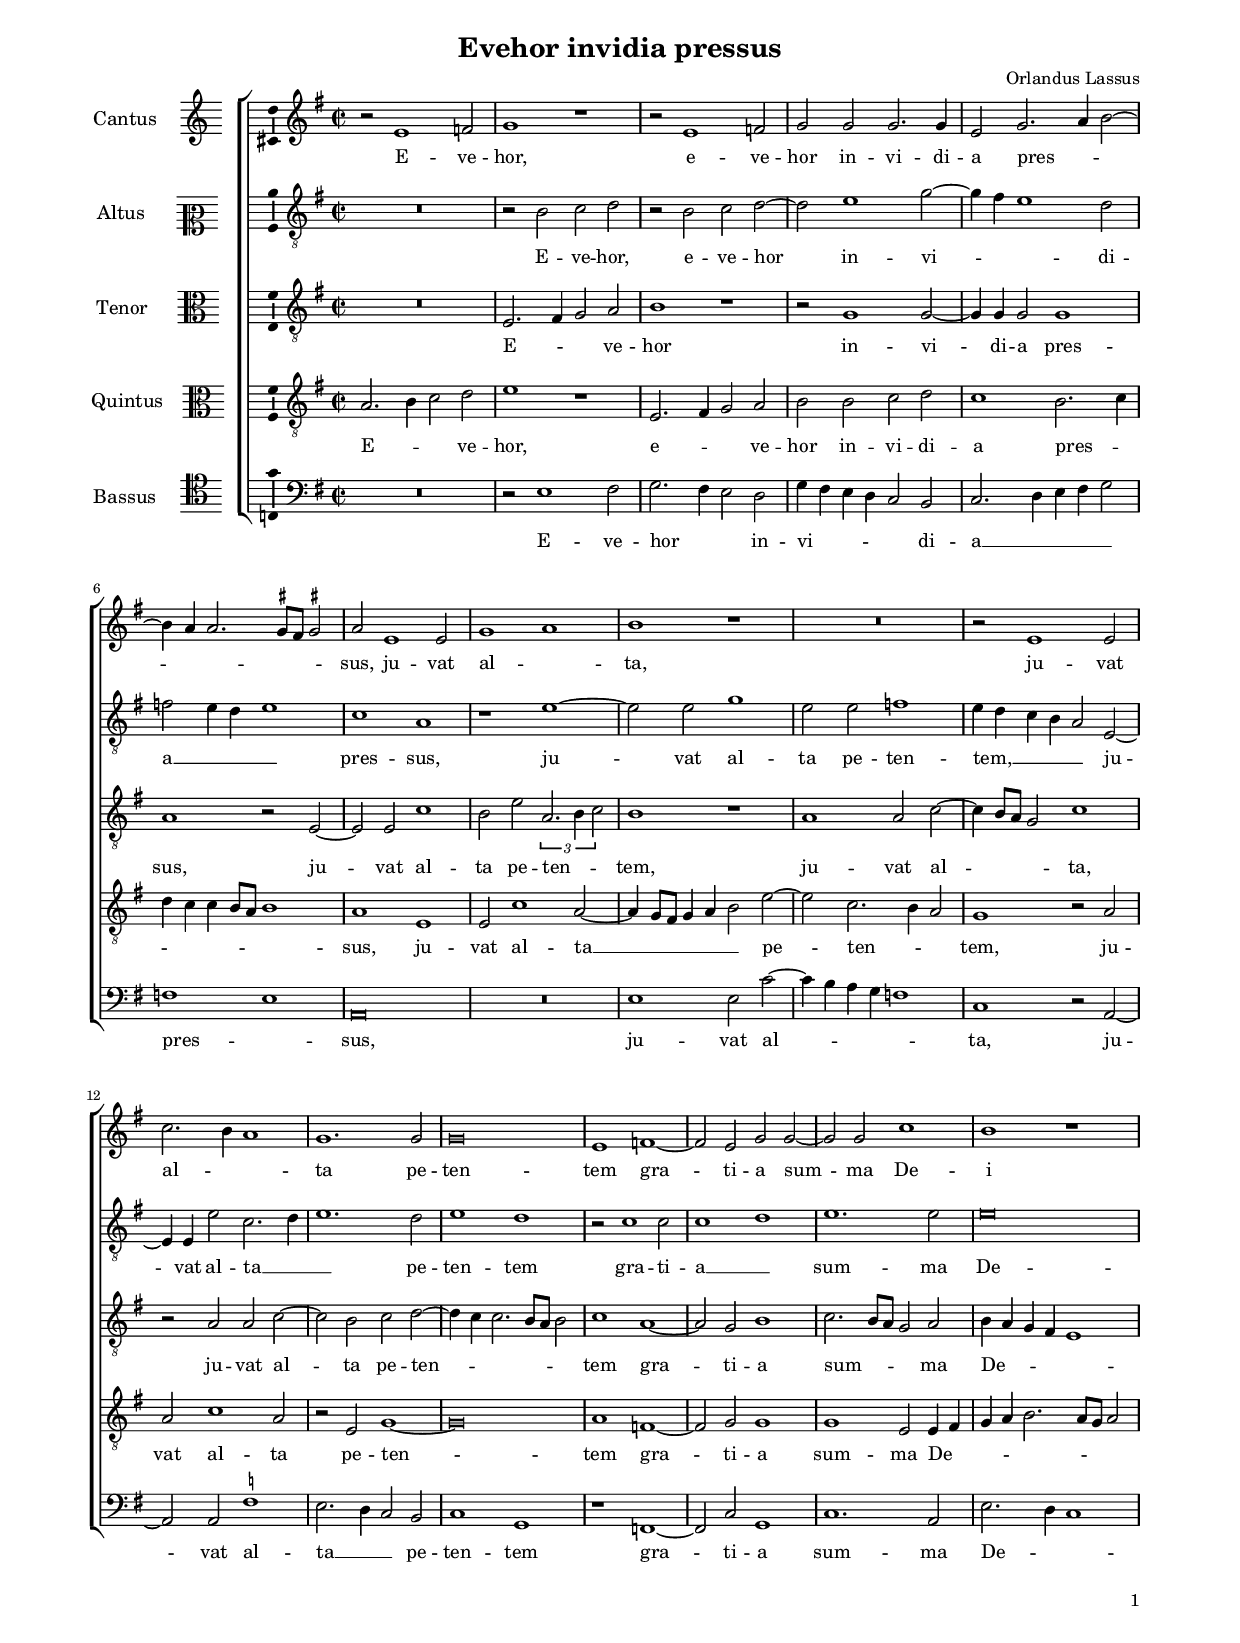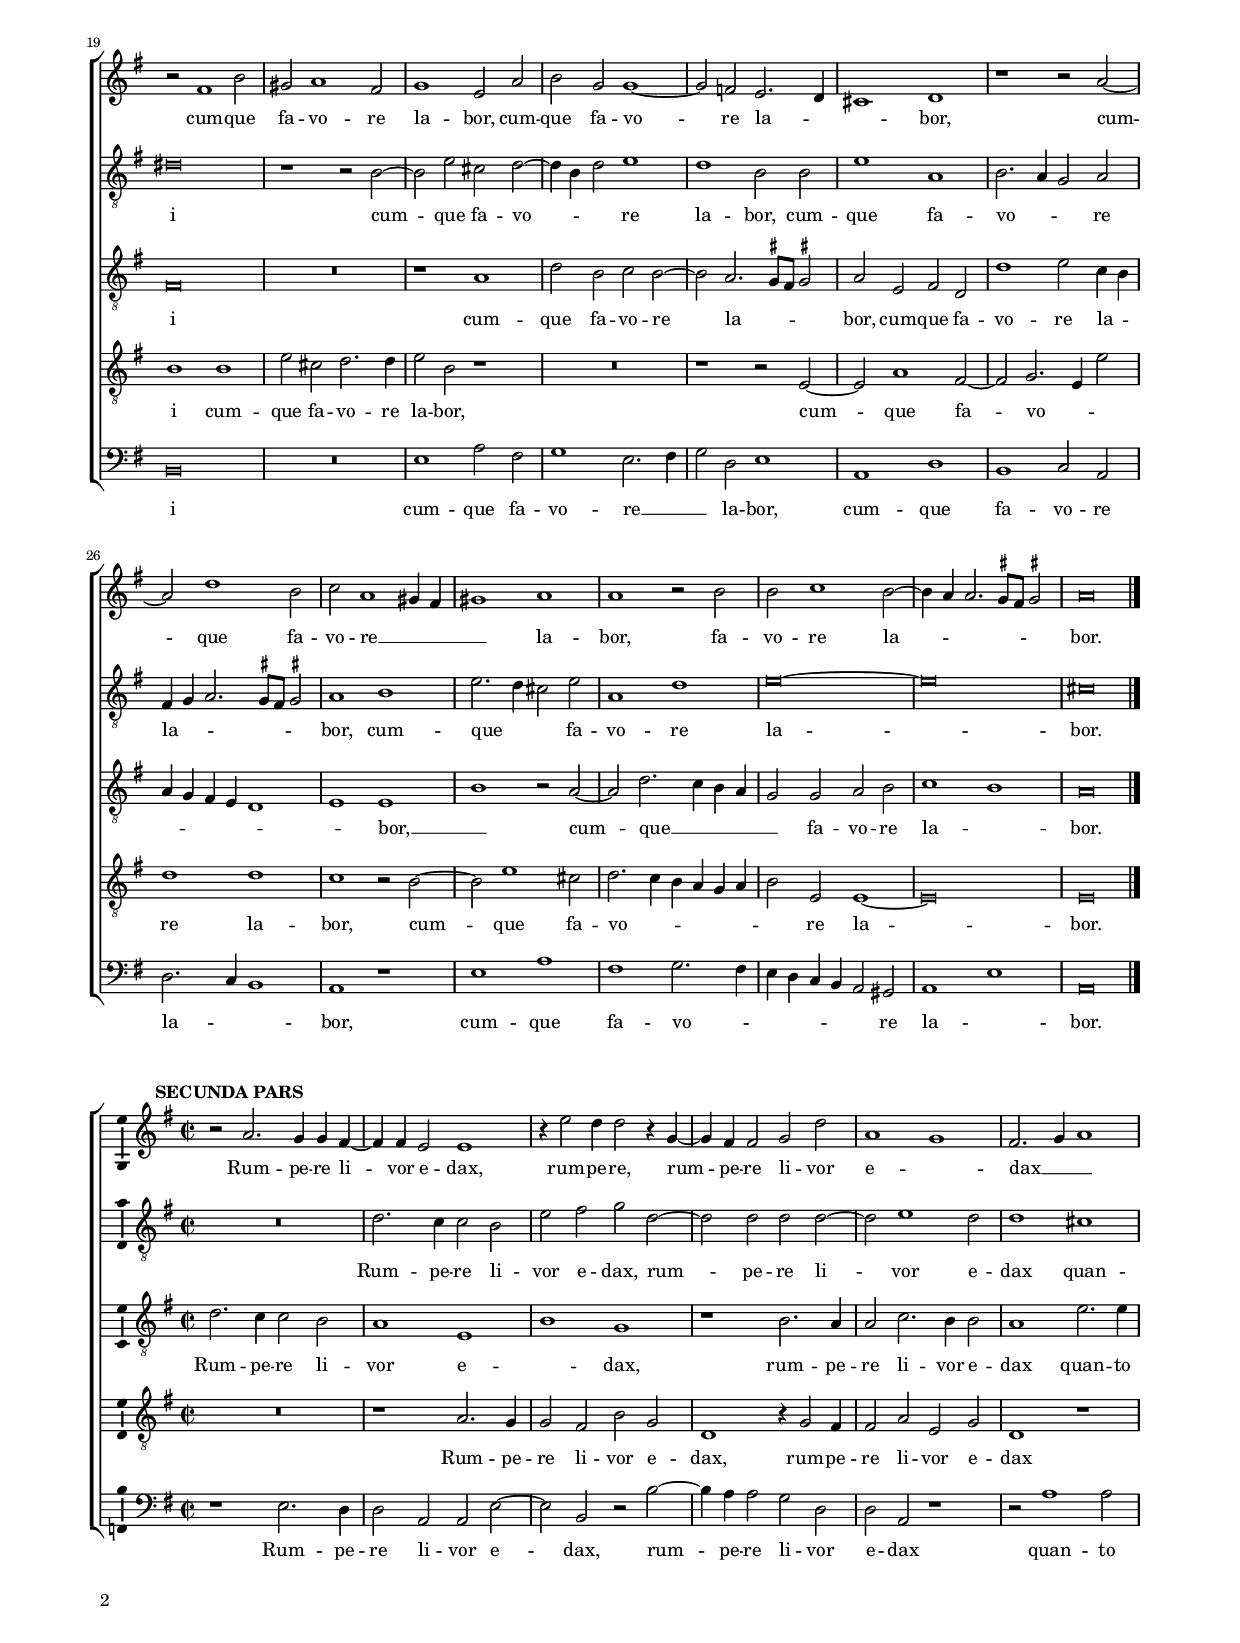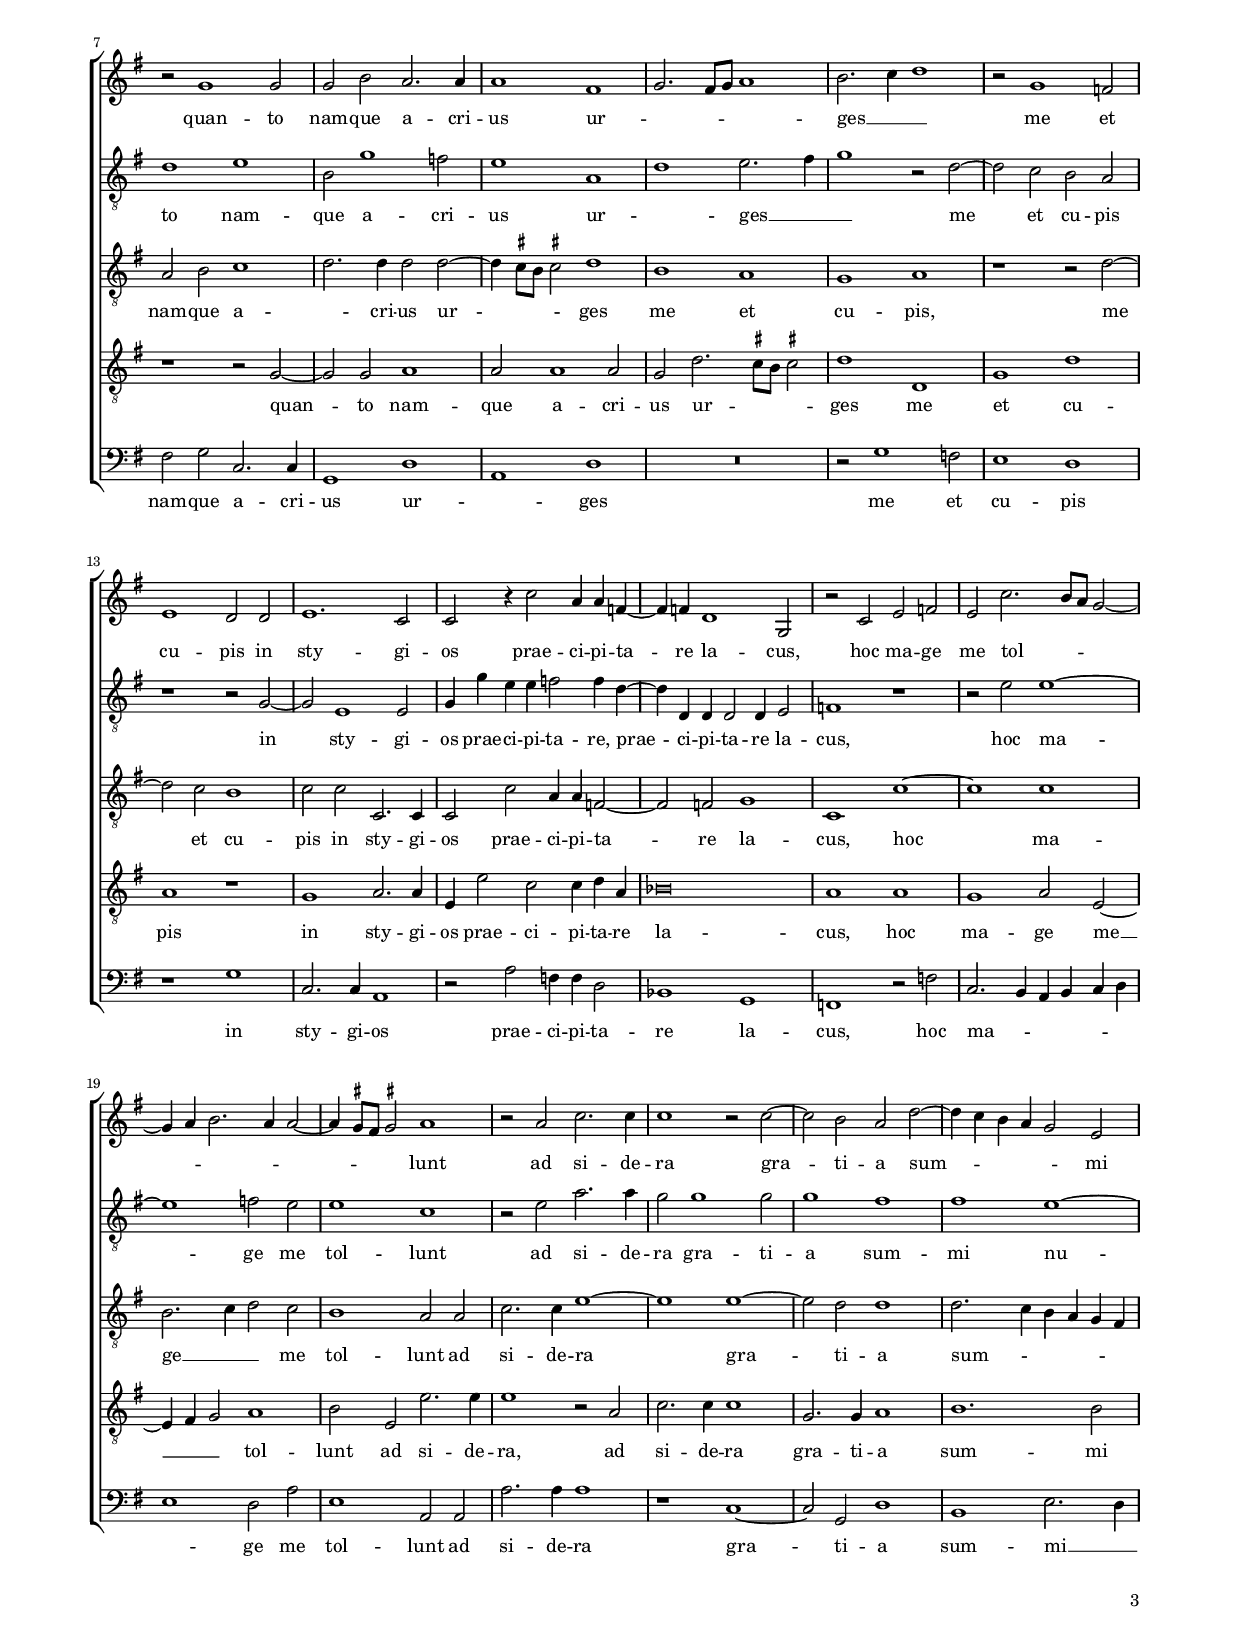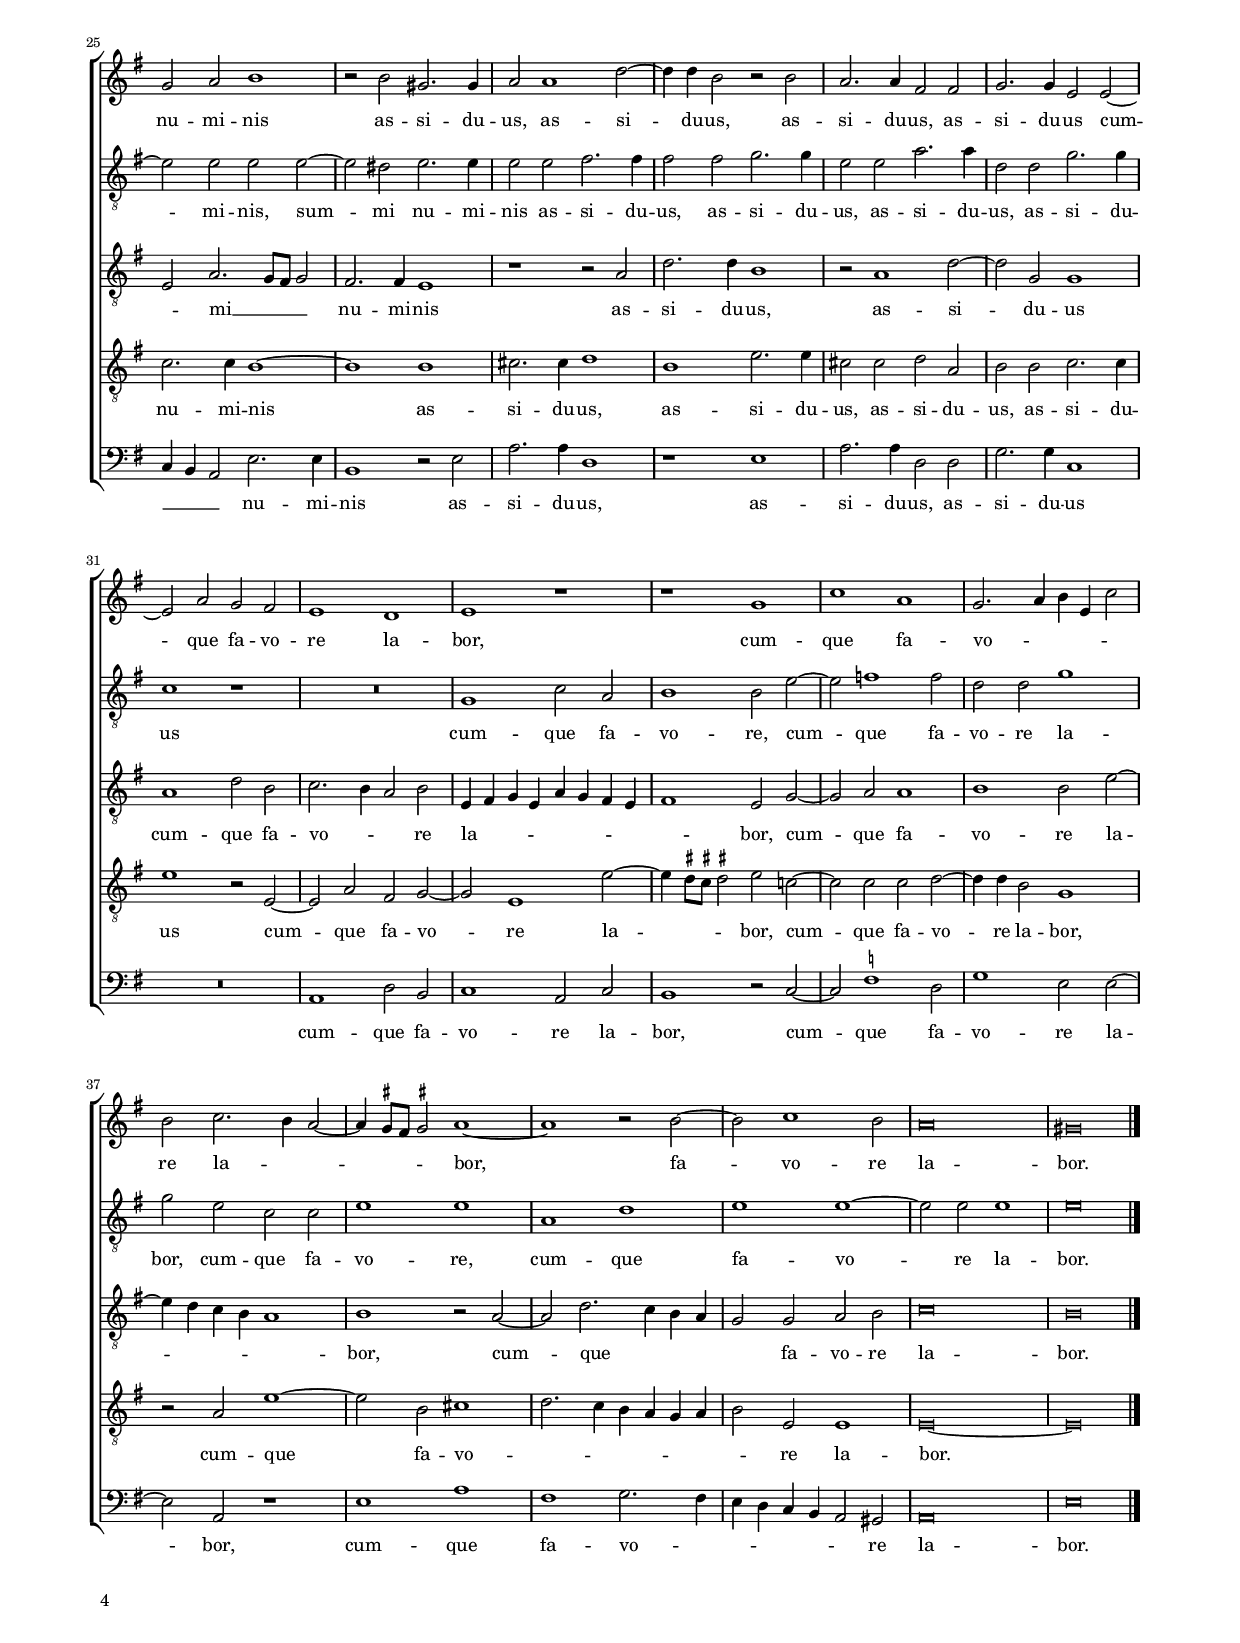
\header
{
  title="Evehor invidia pressus"
  composer="Orlandus Lassus"
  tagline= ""
}

\version "2.22.0"
\include "deutsch.ly"
#(set-global-staff-size 15)
#(ly:set-option 'point-and-click #f)

	
	ficta = { \once \set suggestAccidentals = ##t }
	
	forget = #(define-music-function (music) (ly:music?) #{
		\accidentalStyle forget
		$music
		\accidentalStyle default
		#})
    
    m = \melisma
    me = \melismaEnd


\paper
	{
	top-margin = 1.8 \cm
	bottom-margin = 1.2 \cm
	left-margin = 1.7 \cm
	right-margin = 1.7 \cm
	ragged-bottom = ##f
	ragged-last-bottom = ##t
	print-page-number = ##f
	score-system-spacing = #'((basic-distance . 16) (minimum-distance . 14) (padding . 5) (strechability . 150))
	system-system-spacing = #'((basic-distance . 16) (minimum-distance . 14) (padding . 5) (strechability . 150))
    oddFooterMarkup=\markup   \fill-line { "" \fromproperty #'page:page-number-string }
    evenFooterMarkup=\markup  \fill-line { \fromproperty #'page:page-number-string "" }
    last-bottom-spacing = #'((basic-distance . 12) (minimum-distance . 7) (padding . 4))
	systems-per-page = 3
    page-count = 4
%	min-systems-per-page = 3
	}

global = {
	\key c \major
	\time 2/2 \set Score.measureLength = #(ly:make-moment 2/1)
    \set Score.tempoHideNote = ##t
    \tempo 2 = 90
    \skip 1*2*32 \bar "|." % \pageBreak
	}
	

incipitcantus = \markup { \score {
	{
	\set Staff.instrumentName = \markup { \fontsize #1 "Cantus" }
	\key c \major
	\clef violin
	s4 \bar ""
	}
	\layout  {
	raggedright = ##t
	indent = 1.8 \cm
	line-width = 2.5 \cm
	\context { \Staff \remove Time_signature_engraver }
	\override Staff.Clef.Y-extent = #'(0 . 0)
	}} \hspace #1 }
      
      
incipitaltus = \markup { \score {
	{
	\set Staff.instrumentName = \markup { \fontsize #1 "Altus" }
	\key c \major
	\clef mezzosoprano
	s4 \bar ""
	}
	\layout  {
	raggedright = ##t
	indent = 1.8 \cm
	line-width = 2.5 \cm
	\context { \Staff \remove Time_signature_engraver }
	\override Staff.Clef.Y-extent = #'(0 . 0)
	}} \hspace #1 }


incipittenor = \markup { \score {
	{
	\set Staff.instrumentName = \markup { \fontsize #1 "Tenor" }
	\key c \major
	\clef alto
	s4 \bar ""
	}
	\layout  {
	raggedright = ##t
	indent = 1.8 \cm
	line-width = 2.5 \cm
	\context { \Staff \remove Time_signature_engraver }
	\override Staff.Clef.Y-extent = #'(0 . 0)
	}} \hspace #1 }
      
      
incipitquintus = \markup { \score {
	{
	\set Staff.instrumentName = \markup { \fontsize #1 "Quintus" }
	\key c \major
	\clef alto
	s4 \bar ""
	}
	\layout  {
	raggedright = ##t
	indent = 1.8 \cm
	line-width = 2.5 \cm
	\context { \Staff \remove Time_signature_engraver }
	\override Staff.Clef.Y-extent = #'(0 . 0)
	}} \hspace #1 }
      
      
incipitbassus = \markup { \score {
	{
	\set Staff.instrumentName = \markup { \fontsize #1 "Bassus" }
	\key c \major
	\clef tenor
	s4 \bar ""
	}
	\layout  {
	raggedright = ##t
	indent = 1.8 \cm
	line-width = 2.5 \cm
	\context { \Staff \remove Time_signature_engraver }
	\override Staff.Clef.Y-extent = #'(0 . 0)
	}} \hspace #1 }


cantus = \relative c''
	{
	r2 a1 b2
	c1 r
	r2 a1 b2
	c2 c c2. c4
%5
	a2 c2. \m d4 e2~ |
	e4 d d2. \ficta cis8 h \ficta cis!2 \me
	d2 a1 a2
	c1 \m d \me
	e1 r
%10
	R\breve |
	r2 a,1 a2
	f'2. \m e4 d1 \me
	c1. c2
	c\breve
%15
	a1 b~ |
	b2 a c c~
	c2 c f1
	e1 r
	r2 h1 e2
%20
	cis2 d1 h2 |
	c1 a2 d
	e2 c c1~
	c2 b a2. \m g4
	fis1 \me g
%25
	r1 r2 d'~ |
	d2 g1 e2
	f2 d1 \m cis4 h
	cis1 \me d
	d1 r2 e
%30
	e2 f1 e2~ |
	e4 \m d d2. \ficta cis8 h \ficta cis!2 \me
	d\breve |
	}
	

altus = \relative c'
	{
	R\breve
	r2 e f g
	r2 e f g~
	g2 a1 c2~
%5
	c4 \m h a1 \me g2 |
	b2 \m a4 g a1 \me
	f1 d
	r1 a'~
	a2 a c1
%10
	a2 a b1 |
	a4 \m g f e d2 \me a~
	a4 a a'2 f2. \m g4
	a1. \me g2
	a1 g
%15
	r2 f1 f2 |
	f1 \m g \me
	a1. a2
	a\breve
	gis\breve
%20
	r1 r2 e~ |
	e2 a fis g~
	g4 \m e g2 \me a1
	g1 e2 e
	a1 d,
%25
	e2. \m d4 c2 \me d |
	h4 \m c d2. \ficta cis8 h \ficta cis!2 \me
	d1 e
	a2. \m g4 fis2 \me a
	d,1 g
%30
	a\breve~ |
	a\breve
	fis\breve
	}


tenor = \relative c'
	{
	R\breve
	a2. \m h4 c2 \me d
	e1 r
	r2 c1 c2~
%5
	c4 c c2 c1 |
	d1 r2 a~
	a2 a f'1
	e2 a \tuplet 3/2 { d,2. \m e4 f2 \me }
	e1 r
%10
	d1 d2 f~ |
	f4 \m e8 d c2 \me f1
	r2 d d f~
	f2 e f g~
	g4 \m f f2. e8 d e2 \me
%15
	f1 d~ |
	d2 c e1
	f2. \m e8 d c2 \me d
	e4 \m d c h a1 \me
	h\breve
%20
	R\breve |
	r1 d
	g2 e f e~
	e2 d2. \m \ficta cis8 h \ficta cis!2 \me
	d2 a h g
%25
	g'1 a2 f4 \m e |
	d4 c h a g1
	a1 \me a \m
	e'1 \me r2 d~
	d2 g2. \m f4 e d
%30
	c2 \me c d e
	f1 \m e \me
	d\breve
	}

	
quintus = \relative c'
	{
	d2. \m e4 f2 \me g
	a1 r
	a,2. \m h4 c2 \me d
	e2 e f g
%5
	f1 e2. \m f4 |
	g4 f f e8 d e1 \me
	d1 a
	a2 f'1 d2~
	d4 \m c8 h c4 d e2 \me a~
%10
	a2 f2. \m e4 d2 \me |
	c1 r2 d
	d2 f1 d2
	r2 a c1~
	c\breve
%15
	d1 b~ |
	b2 c c1
	c1 a2 a4 \m h
	c4 d e2. d8 c d2 \me
	e1 e
%20
	a2 fis g2. g4 |
	a2 e r1
	R\breve
	r1 r2 a,~
	a2 d1 h2~
%25
	h2 c2. \m a4 a'2 \me |
	g1 g
	f1 r2 e~
	e2 a1 fis2
	g2. \m f4 e d c d
%30
	e2 \me a, a1~
	a\breve
	a\breve
	}


bassus = \relative c
	{
	R\breve
	r2 a'1 h2
	c2. \m h4 a2 \me g
	c4 \m h a g f2 \me e
%5
	f2. \m g4 a h c2 \me |
	b1 \m a \me
	d,\breve
	R\breve
	a'1 a2 f'~
%10
	f4 \m e d c b1 \me |
	f1 r2 d~
	d2 d \ficta b'1
	a2. \m g4 f2 \me e
	f1 c
%15
	r1 b~ |
	b2 f' c1
	f1. d2
	a'2. \m g4 f1 \me
	e\breve
%20
	R\breve |
	a1 d2 h
	c1 a2. \m h4
	c2 \me g a1
	d,1 g
%25
	e1 f2 d |
	g2. \m f4 e1 \me
	d1 r
	a'1 d
	h1 c2. \m h4
%30
	a4 g f e d2 \me cis |
	d1 \m a' \me
	d,\breve
	}
	
lyricscantus = \lyricmode {
	E -- ve -- hor,
	e -- ve -- hor in -- vi -- di -- a pres -- sus,
	ju -- vat al -- ta,
	ju -- vat al -- ta pe -- ten -- tem gra -- ti -- a sum -- ma De -- i
	cum -- que fa -- vo -- re la -- bor,
	cum -- que fa -- vo -- re la -- bor,
	cum -- que fa -- vo -- re __ la -- bor,
	fa -- vo -- re la -- bor.
	}
	
	
lyricsaltus = \lyricmode {
	E -- ve -- hor,
	e -- ve -- hor in -- vi -- di -- a __ pres -- sus,
	ju -- vat al -- ta pe -- ten -- tem, __
	ju -- vat al -- ta __ pe -- ten -- tem gra -- ti -- a __ sum -- ma De -- i
	cum -- que fa -- vo -- re la -- bor,
	cum -- que fa -- vo -- re la -- bor,
	cum -- que fa -- vo -- re la -- bor.
	}
	

lyricstenor = \lyricmode {
	E -- ve -- hor in -- vi -- di -- a pres -- sus,
	ju -- vat al -- ta pe -- ten -- tem,
	ju -- vat al -- ta,
	ju -- vat al -- ta pe -- ten -- tem gra -- ti -- a sum -- ma De -- i
	cum -- que fa -- vo -- re la -- bor,
	cum -- que fa -- vo -- re la -- bor, __
	cum -- que __ fa -- vo -- re la -- bor.
	}

	
lyricsquintus = \lyricmode {
	E -- ve -- hor,
	e -- ve -- hor in -- vi -- di -- a pres -- sus,
	ju -- vat al -- ta __ pe -- ten -- tem,
	ju -- vat al -- ta pe -- ten -- tem gra -- ti -- a sum -- ma De -- i
	cum -- que fa -- vo -- re la -- bor,
	cum -- que fa -- vo -- re la -- bor,
	cum -- que fa -- vo -- re la -- bor.
	}
	
	
lyricsbassus = \lyricmode {
	E -- ve -- hor in -- vi -- di -- a __ pres -- sus,
	ju -- vat al -- ta,
	ju -- vat al -- ta __ pe -- ten -- tem gra -- ti -- a sum -- ma De -- i
	cum -- que fa -- vo -- re __ la -- bor,
	cum -- que fa -- vo -- re la -- bor,
	cum -- que fa -- vo -- re la -- bor.
	}
	

\score
{  
    \transpose c g, {
	\new ChoirStaff \with { \override StaffGrouper.staff-staff-spacing.basic-distance = #12 }
	<<
	
	\new Staff << \global
	\new Voice="v1" {
		\set Staff.instrumentName=\incipitcantus
		\set Staff.midiInstrument = "reed organ"
		\clef "treble"
		\cantus }
	\new Lyrics \lyricsto "v1" {\lyricscantus }
	>>

	
	\new Staff << \global
	\new Voice="v2" {
		\set Staff.instrumentName=\incipitaltus
		\set Staff.midiInstrument = "reed organ"
		\clef "G_8" 
		\altus}
	\new Lyrics \lyricsto "v2" {\lyricsaltus }
	>>

	
	\new Staff << \global
	\new Voice="v3" {
		\set Staff.instrumentName=\incipittenor
		\set Staff.midiInstrument = "reed organ"
		\clef "G_8"
		\tenor }
	\new Lyrics \lyricsto "v3" {\lyricstenor }
	>>
	
	
	\new Staff << \global
	\new Voice="v5" {
		\set Staff.instrumentName=\incipitquintus
		\set Staff.midiInstrument = "reed organ"
		\clef "G_8"
		\quintus}
	\new Lyrics \lyricsto "v5" {\lyricsquintus }
	>>
	
	
	\new Staff << \global
	\new Voice="v4" {
		\set Staff.instrumentName=\incipitbassus
		\set Staff.midiInstrument = "reed organ"
		\clef "bass" 
		\bassus }
	\new Lyrics \lyricsto "v4" {\lyricsbassus}
	>>	
	>>
    } % transpose

    
	\layout
	{
	indent = 2.5 \cm
	\context { \Staff \override TimeSignature.break-visibility = #end-of-line-invisible }
	\context { \Lyrics \override VerticalAxisGroup.nonstaff-relatedstaff-spacing.padding = #1.4 }
%	\context { \Lyrics \override LyricText.font-size = #1 }
	\context { \Staff \consists "Ambitus_engraver" }
	\context { \Score \override BarNumber.padding = #2 }
	\context { \Voice \override NoteHead.style = #'baroque }
	}


\midi
	{
	}
	
}

%%%%%%%%%%%%%%%%%%%%  SECUNDA PARS


global = {
	\key c \major
	\time 2/2 \set Score.measureLength = #(ly:make-moment 2/1)
    \set Score.tempoHideNote = ##t
    \tempo 2 = 90
	\skip 1*2*42 \bar "|."
	}

	
cantus = \relative c''
	{
	r2 d2. c4 c h~
	h4 h a2 a1
	r4 a'2 g4 g2 r4 c,~
	c4 h h2 c g'
%5
	d1 \m c \me |
	h2. \m c4 d1 \me \pageBreak
	r2 c1 c2
	c2 e d2. d4
	d1 h \m
%10
	c2. h8 c d1 \me |
	e2. \m f4 g1 \me
	r2 c,1 b2
	a1 g2 g
	a1. f2
%15
	f2 r4 f'2 d4 d b~ |
	b4 b g1 c,2
	r2 f a b
	a2 f'2. \m e8 d c2~
	c4 d e2. d4 d2~
%20
	d4 \ficta cis8 h \ficta cis!2 \me d1 |
	r2 d f2. f4
	f1 r2 f~
	f2 e d g~
	g4 \m f e d c2 \me a
%25
	c2 d e1 |
	r2 e cis2. cis4
	d2 d1 g2~
	g4 g e2 r e
	d2. d4 h2 h
%30
	c2. c4 a2 a~ |
	a2 d c h
	a1 g
	a1 r
	r1 c
%35
	f1 d |
	c2. \m d4 e a, f'2 \me
	e2 f2. \m e4 d2~
	d4 \ficta cis8 h \ficta cis!2 \me d1~
	d1 r2 e~
%40
	e2 f1 e2 |
	d\breve
	cis\breve
	}


altus = \relative c'
	{
	R\breve
	g'2. f4 f2 e
	a2 h c g~
	g2 g g g~
%5
	g2 a1 g2 |
	g1 fis
	g1 a
	e2 c'1 b2
	a1 d, \m
%10
	g1 \me a2. \m h4 |
	c1 \me r2 g~
	g2 f e d
	r1 r2 c~
	c2 a1 a2
%15
	c4 c' a a b2 b4 g~ |
	g4 g, g g2 g4 a2
	b1 r
	r2 a' a1~
	a1 b2 a
%20
	a1 f |
	r2 a d2. d4
	c2 c1 c2
	c1 h
	h1 a~
%25
	a2 a a a~ |
	a2 gis a2. a4
	a2 a h2. h4
	h2 h c2. c4
	a2 a d2. d4
%30
	g,2 g c2. c4 |
	f,1 r
	R\breve
	c1 f2 d
	e1 e2 a~
%35
	a2 b1 b2 |
	g2 g c1
	c2 a f f
	a1 a
	d,1 g
%40
	a1 a~ |
	a2 a a1
	a\breve |
	}


tenor = \relative c'
	{
	g'2. f4 f2 e
	d1 a \m
	e'1 \me c
	r1 e2. d4
%5
	d2 f2. e4 e2 |
	d1 a'2. a4
	d,2 e f1 \m
	g2. \me g4 g2 g~
	g4 \m \ficta fis8 e \ficta fis!2 \me g1
%10
	e1 d |
	c1 d
	r1 r2 g~
	g2 f e1
	f2 f f,2. f4
%15
	f2 f' d4 d b2~ |
	b2 b c1
	f,1 f'~
	f1 f
	e2. \m f4 g2 \me f
%20
	e1 d2 d |
	f2. f4 a1~
	a1 a~
	a2 g g1
	g2. \m f4 e d c h
%25
	a2 \me d2. \m c8 h c2 \me |
	h2. h4 a1
	r1 r2 d
	g2. g4 e1
	r2 d1 g2~
%30
	g2 c, c1 |
	d1 g2 e
	f2. \m e4 d2 \me e
	a,4 \m h c a d c h a
	h1 \me a2 c~
%35
	c2 d d1 |
	e1 e2 a~
	a4 \m g f e d1 \me
	e1 r2 d~
	d2 g2. \m f4 e d
%40
	c2 \me c d e |
	f\breve
	e\breve |
	}

	
quintus = \relative c'
	{
	R\breve
	r1 d2. c4
	c2 h e c
	g1 r4 c2 h4
%5
	h2 d a c |
	g1 r
	r1 r2 c~
	c2 c d1
	d2 d1 d2
%10
	c2 g'2. \m \ficta fis8 e \ficta fis!2 \me |
	g1 g,
	c1 g'
	d1 r
	c d2. d4
%15
	a4 a'2 f2 f4 g d |
	es\breve
	d1 d
	c1 d2 a~
	a4 \m h c2 \me d1
%20
	e2 a, a'2. a4 |
	a1 r2 d,
	f2. f4 f1
	c2. c4 d1
	e1. e2
%25
	f2. f4 e1~ |
	e1 e
	fis2. fis4 g1
	e1 a2. a4
	fis2 fis g d
%30
	e2 e f2. f4 |
	a1 r2 a,~
	a2 d h c~
	c2 a1 a'2~
	a4 \m \ficta gis8 \ficta fis \ficta gis!2 \me a f~
%35
	f2 f f g~ |
	g4 g e2 c1
	r2 d a'1~
	a2 e fis1 \m
	g2. f4 e d c d
%40
	e2 \me a, a1 |
	a\breve~
	a\breve
	}


bassus = \relative c
	{
	r1 a'2. g4
	g2 d d a'~
	a2 e r e'~
	e4 d d2 c g
%5
	g2 d r1 |
	r2 d'1 d2
	h2 c f,2. f4
	c1 g' \m
	d1 \me g
%10
	R\breve |
	r2 c1 b2
	a1 g
	r1 c
	f,2. f4 d1
%15
	r2 d' b4 b g2 |
	es1 c
	b1 r2 b'
	f2. \m e4 d e f g
	a1 \me g2 d'
%20
	a1 d,2 d |
	d'2. d4 d1
	r1 f,~
	f2 c g'1
	e1 a2. \m g4
%25
	f4 e d2 \me a'2. a4 |
	e1 r2 a
	d2. d4 g,1
	r1 a
	d2. d4 g,2 g
%30
	c2. c4 f,1 |
	R\breve
	d1 g2 e
	f1 d2 f
	e1 r2 f~
%35
	f2 \ficta b1 g2 |
	c1 a2 a~
	a2 d, r1
	a'1 d
	h1 c2. \m h4
%40
	a4 g f e d2 \me cis
	d\breve
	a'\breve
	}
	
lyricscantus = \lyricmode {
	Rum -- pe -- re li -- vor e -- dax,
	rum -- pe -- re,
	rum -- pe -- re li -- vor e -- dax __
	quan -- to nam -- que a -- cri -- us ur -- ges __
	me et cu -- pis in sty -- gi -- os
	prae -- ci -- pi -- ta -- re la -- cus,
	hoc ma -- ge me tol -- lunt ad si -- de -- ra gra -- ti -- a sum -- mi nu -- mi -- nis
	as -- si -- du -- us,
	as -- si -- du -- us,
	as -- si -- du -- us,
	as -- si -- du -- us
	cum -- que fa -- vo -- re la -- bor,
	cum -- que fa -- vo -- re la -- bor,
	fa -- vo -- re la -- bor.
	}
	
	
lyricsaltus = \lyricmode {
	Rum -- pe -- re li -- vor e -- dax,
	rum -- pe -- re li -- vor e -- dax
	quan -- to nam -- que a -- cri -- us ur -- ges __
	me et cu -- pis in sty -- gi -- os
	prae -- ci -- pi -- ta -- re,
	prae -- ci -- pi -- ta -- re la -- cus,
	hoc ma -- ge me tol -- lunt ad si -- de -- ra gra -- ti -- a sum -- mi nu -- mi -- nis,
	sum -- mi nu -- mi -- nis
	as -- si -- du -- us,
	as -- si -- du -- us,
	as -- si -- du -- us,
	as -- si -- du -- us
	cum -- que fa -- vo -- re,
	cum -- que fa -- vo -- re la -- bor,
	cum -- que fa -- vo -- re,
	cum -- que fa -- vo -- re la -- bor.
	}
	

lyricstenor = \lyricmode {
	Rum -- pe -- re li -- vor e -- dax,
	rum -- pe -- re li -- vor e -- dax
	quan -- to nam -- que a -- cri -- us ur -- ges
	me et cu -- pis,
	me et cu -- pis in sty -- gi -- os
	prae -- ci -- pi -- ta -- re la -- cus,
	hoc ma -- ge __ me tol -- lunt ad si -- de -- ra gra -- ti -- a sum -- mi __ nu -- mi -- nis
	as -- si -- du -- us,
	as -- si -- du -- us
	cum -- que fa -- vo -- re la -- bor,
	cum -- que fa -- vo -- re la -- bor,
	cum -- que fa -- vo -- re la -- bor.
	}

	
lyricsquintus = \lyricmode {
	Rum -- pe -- re li -- vor e -- dax,
	rum -- pe -- re li -- vor e -- dax
	quan -- to nam -- que a -- cri -- us ur -- ges
	me et cu -- pis
	in sty -- gi -- os
	prae -- ci -- pi -- ta -- re la -- cus,
	hoc ma -- ge me __ tol -- lunt ad si -- de -- ra,
	ad si -- de -- ra gra -- ti -- a sum -- mi nu -- mi -- nis
	as -- si -- du -- us,
	as -- si -- du -- us,
	as -- si -- du -- us,
	as -- si -- du -- us
	cum -- que fa -- vo -- re la -- bor,
	cum -- que fa -- vo -- re la -- bor,
	cum -- que fa -- vo -- re la -- bor.
	}
	
	
lyricsbassus = \lyricmode {
	Rum -- pe -- re li -- vor e -- dax,
	rum -- pe -- re li -- vor e -- dax
	quan -- to nam -- que a -- cri -- us ur -- ges
	me et cu -- pis
	in sty -- gi -- os
	prae -- ci -- pi -- ta -- re la -- cus,
	hoc ma -- ge me tol -- lunt ad si -- de -- ra
	gra -- ti -- a sum -- mi __ nu -- mi -- nis
	as -- si -- du -- us,
	as -- si -- du -- us,
	as -- si -- du -- us
	cum -- que fa -- vo -- re la -- bor,
	cum -- que fa -- vo -- re la -- bor,
	cum -- que fa -- vo -- re la -- bor.
	}
	

\score
{  
    \transpose c g, {
	\new ChoirStaff \with { \override StaffGrouper.staff-staff-spacing.basic-distance = #12 }
	<<
	
	\new Staff <<\global
	\new Voice="v1" {
	  %\set Staff.instrumentName=\incipitcantus
		\set Staff.midiInstrument = "reed organ"
		\clef "treble"
		\cantus }
	\new Lyrics \lyricsto "v1" {\lyricscantus }
	>>

	
	\new Staff << \global
	\new Voice="v2" {
	  %\set Staff.instrumentName=\incipitaltus
		\set Staff.midiInstrument = "reed organ"
		\clef "G_8" 
		\altus}
	\new Lyrics \lyricsto "v2" {\lyricsaltus }
	>>

	
	\new Staff <<\global
	\new Voice="v3" {
	  %\set Staff.instrumentName=\incipittenor
		\set Staff.midiInstrument = "reed organ"
		\clef "G_8"
		\tenor }
	\new Lyrics \lyricsto "v3" {\lyricstenor }
	>>
	
	
	\new Staff << \global
	\new Voice="v5" {
	  %\set Staff.instrumentName=\incipitquintus
		\set Staff.midiInstrument = "reed organ"
		\clef "G_8"
		\quintus}
	\new Lyrics \lyricsto "v5" {\lyricsquintus }
	>>
	
	
	\new Staff <<\global
	\new Voice="v4" {
	  %\set Staff.instrumentName=\incipitbassus
		\set Staff.midiInstrument = "reed organ"
		\clef "bass" 
		\bassus }
	\new Lyrics \lyricsto "v4" {\lyricsbassus}
	>>
	>>
    } % transpose
    

	\layout
	{
	indent = 0 \cm
	\context { \Staff \override TimeSignature.break-visibility = #end-of-line-invisible }
	\context { \Lyrics \override VerticalAxisGroup.nonstaff-relatedstaff-spacing.padding = #1.4 }
%	\context { \Lyrics \override LyricText.font-size = #1 }
	\context { \Staff \consists "Ambitus_engraver" }
	\context { \Score \override BarNumber.padding = #2 }
	\context { \Voice \override NoteHead.style = #'baroque }
	}

    \header { piece = \markup { \raise #2 \hspace # 7 \bold "SECUNDA PARS"} }

\midi
	{
	}
	
}

% EOF
